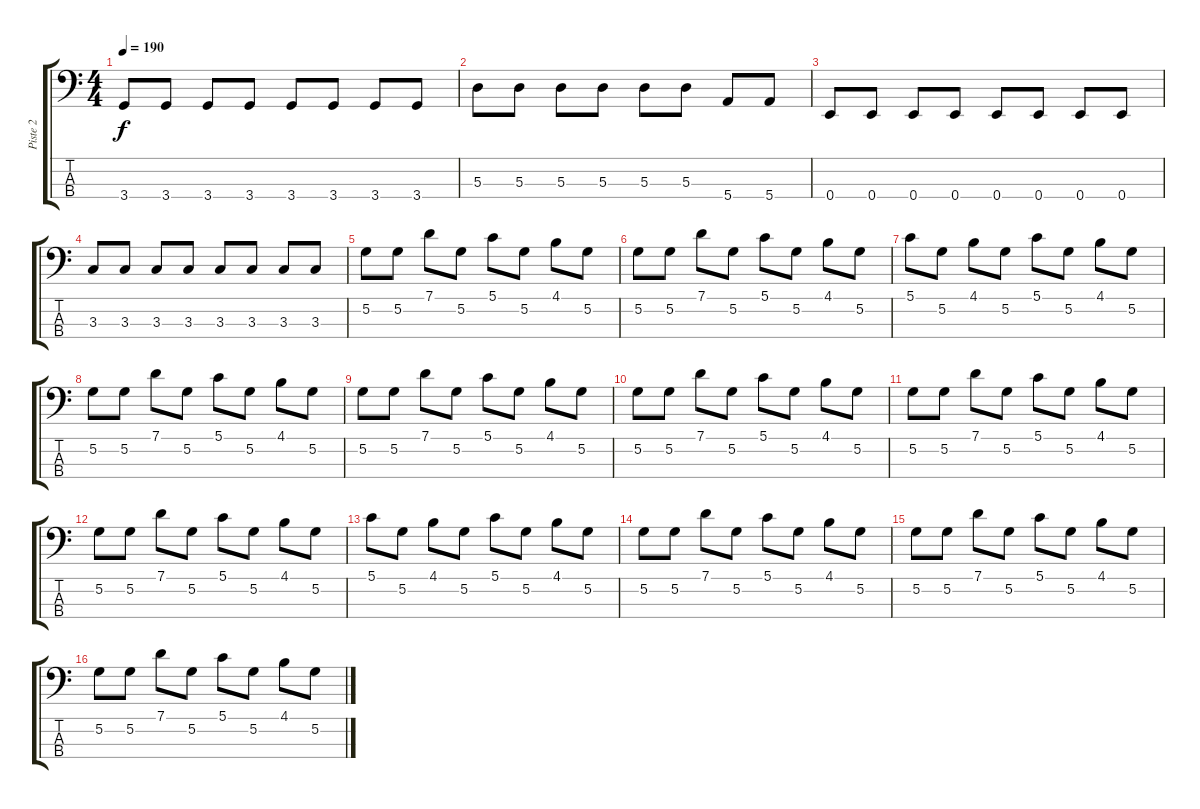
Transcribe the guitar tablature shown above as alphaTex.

\track ("Piste 2" "Piste 2") {instrument electricbasspick}
\staff {score tabs}
\tuning (G2 D2 A1 E1) {hide}
\ts (4 4)
\tempo 190
\clef f4
\ks c
3.4.8{dy f} 3.4.8 3.4.8 3.4.8 3.4.8 3.4.8 3.4.8 3.4.8 |
5.3.8 5.3.8 5.3.8 5.3.8 5.3.8 5.3.8 5.4.8 5.4.8 |
0.4.8 0.4.8 0.4.8 0.4.8 0.4.8 0.4.8 0.4.8 0.4.8 |
3.3.8 3.3.8 3.3.8 3.3.8 3.3.8 3.3.8 3.3.8 3.3.8 |
5.2.8 5.2.8 7.1.8 5.2.8 5.1.8 5.2.8 4.1.8 5.2.8 |
5.2.8 5.2.8 7.1.8 5.2.8 5.1.8 5.2.8 4.1.8 5.2.8 |
5.1.8 5.2.8 4.1.8 5.2.8 5.1.8 5.2.8 4.1.8 5.2.8 |
5.2.8 5.2.8 7.1.8 5.2.8 5.1.8 5.2.8 4.1.8 5.2.8 |
5.2.8 5.2.8 7.1.8 5.2.8 5.1.8 5.2.8 4.1.8 5.2.8 |
5.2.8 5.2.8 7.1.8 5.2.8 5.1.8 5.2.8 4.1.8 5.2.8 |
5.2.8 5.2.8 7.1.8 5.2.8 5.1.8 5.2.8 4.1.8 5.2.8 |
5.2.8 5.2.8 7.1.8 5.2.8 5.1.8 5.2.8 4.1.8 5.2.8 |
5.1.8 5.2.8 4.1.8 5.2.8 5.1.8 5.2.8 4.1.8 5.2.8 |
5.2.8 5.2.8 7.1.8 5.2.8 5.1.8 5.2.8 4.1.8 5.2.8 |
5.2.8 5.2.8 7.1.8 5.2.8 5.1.8 5.2.8 4.1.8 5.2.8 |
5.2.8 5.2.8 7.1.8 5.2.8 5.1.8 5.2.8 4.1.8 5.2.8
